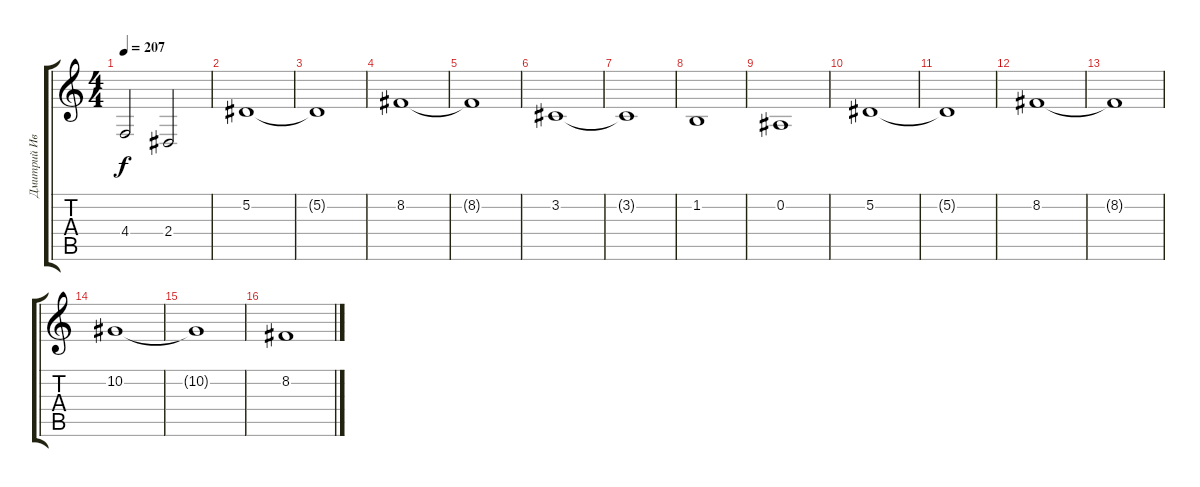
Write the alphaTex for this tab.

\track ("Дмитрий Иванов" "Дмитрий Ив") {instrument frenchhorn}
\staff {score tabs}
\tuning (Eb4 Bb3 Gb3 Db3 Ab2 Eb2) {hide}
\ts (4 4)
\tempo 207
\clef g2
\ks c
4.4.2{dy f} 2.4.2 |
5.2.1{volume 11 instrument stringensemble2} |
5.2{t}.1 |
8.2.1 |
8.2{t}.1 |
3.2.1 |
3.2{t}.1 |
1.2.1 |
0.2.1 |
5.2.1 |
5.2{t}.1 |
8.2.1 |
8.2{t}.1 |
10.2.1 |
10.2{t}.1 |
8.2.1
